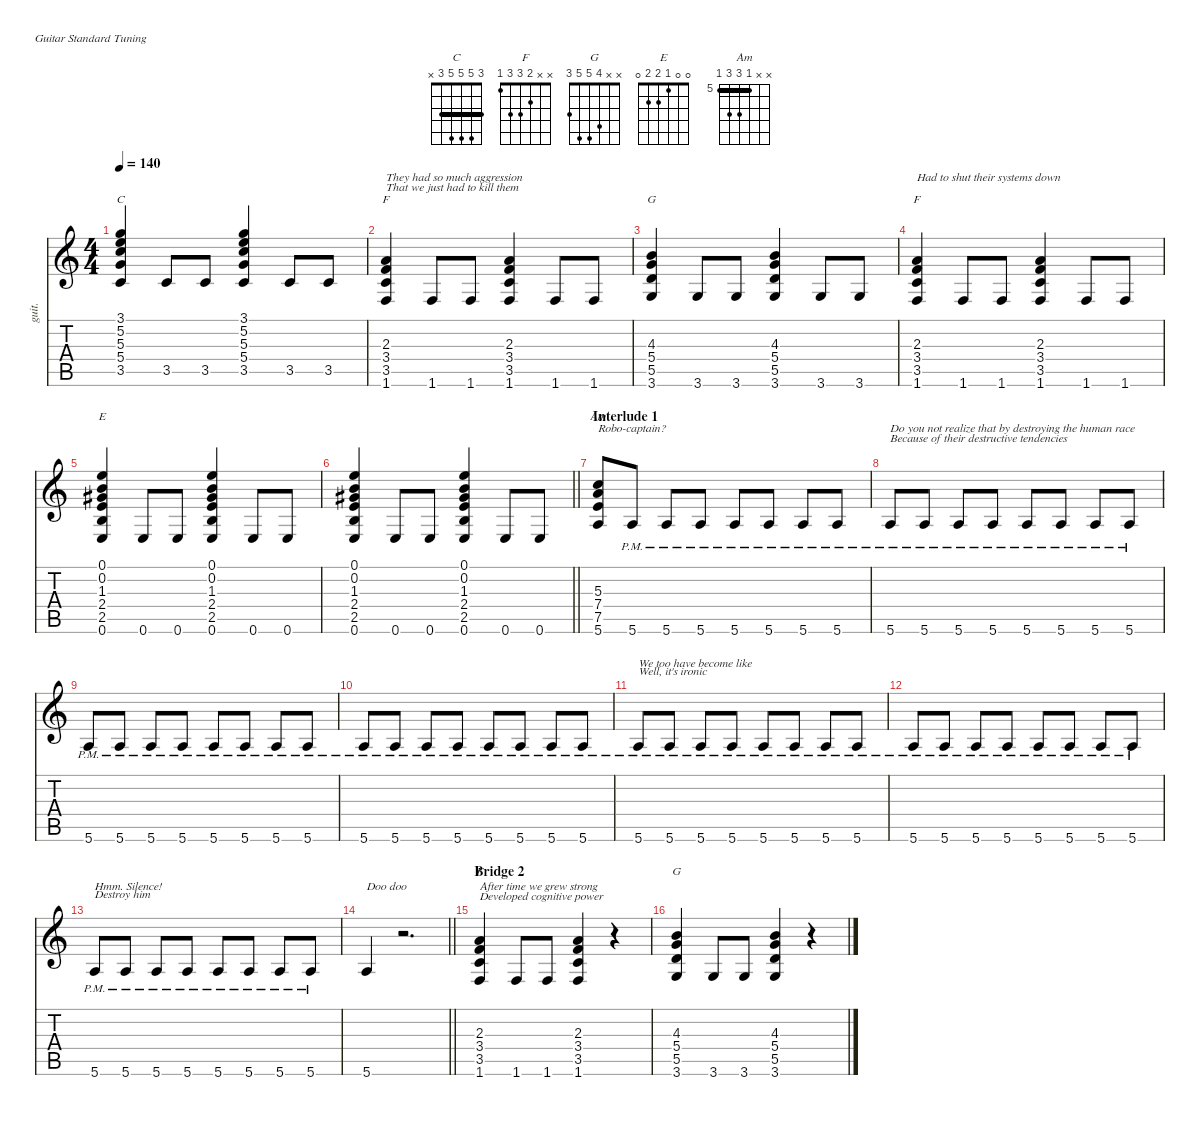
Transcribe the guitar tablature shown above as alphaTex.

\defaultSystemsLayout 4
\hideDynamics
\bracketExtendMode nobrackets
\otherSystemsTrackNameOrientation horizontal
\track ("Guitar1,2" "guit.") {defaultSystemsLayout 4 instrument acousticguitarnylon}
\staff {score tabs}
\tuning (E4 B3 G3 D3 A2 E2)
\chord ("C" 3 5 5 5 3 x) {showfingering false barre 3}
\chord ("F" x x 2 3 3 1) {showfingering false}
\chord ("G" x x 4 5 5 3) {showfingering false}
\chord ("E" 0 0 1 2 2 0) {showfingering false}
\chord ("Am" x x 5 7 7 5) {firstfret 5 showfingering false barre 5}
\ts (4 4)
\tempo 140
\clef g2
\ks aminor
(3.1 5.2 5.3 5.4 3.5).4{ch "C" dy f} 3.5.8 3.5.8 (3.1 5.2 5.3 5.4 3.5).4 3.5.8 3.5.8 |
(2.3 3.4 3.5 1.6).4{ch "F" txt "They had so much aggression\nThat we just had to kill them"} 1.6.8 1.6.8 (2.3 3.4 3.5 1.6).4 1.6.8 1.6.8 |
(4.3 5.4 5.5 3.6).4{ch "G"} 3.6.8 3.6.8 (4.3 5.4 5.5 3.6).4 3.6.8 3.6.8 |
(2.3 3.4 3.5 1.6).4{ch "F" txt "Had to shut their systems down"} 1.6.8 1.6.8 (2.3 3.4 3.5 1.6).4 1.6.8 1.6.8 |
(0.1 0.2 1.3{acc #} 2.4 2.5 0.6).4{ch "E"} 0.6.8{dy mf} 0.6.8 (0.1 0.2 1.3{acc #} 2.4 2.5 0.6).4{dy f} 0.6.8{dy mf} 0.6.8 |
\barLineRight lightlight
(0.1 0.2 1.3{acc #} 2.4 2.5 0.6).4{dy f} 0.6.8{dy mf} 0.6.8 (0.1 0.2 1.3{acc #} 2.4 2.5 0.6).4{dy f} 0.6.8{dy mf} 0.6.8 |
\section ("" "Interlude 1")
(7.4 7.5 5.6 5.3).8{ch "Am" txt "Robo-captain?" dy f} 5.6{pm}.8{dy mf} 5.6{pm}.8 5.6{pm}.8 5.6{pm}.8 5.6{pm}.8 5.6{pm}.8 5.6{pm}.8 |
5.6{pm}.8{txt "Do you not realize that by destroying the human race\nBecause of their destructive tendencies"} 5.6{pm}.8 5.6{pm}.8 5.6{pm}.8 5.6{pm}.8 5.6{pm}.8 5.6{pm}.8 5.6{pm}.8 |
5.6{pm}.8 5.6{pm}.8 5.6{pm}.8 5.6{pm}.8 5.6{pm}.8 5.6{pm}.8 5.6{pm}.8 5.6{pm}.8 |
5.6{pm}.8 5.6{pm}.8 5.6{pm}.8 5.6{pm}.8 5.6{pm}.8 5.6{pm}.8 5.6{pm}.8 5.6{pm}.8 |
5.6{pm}.8{txt "We too have become like\nWell, it's ironic"} 5.6{pm}.8 5.6{pm}.8 5.6{pm}.8 5.6{pm}.8 5.6{pm}.8 5.6{pm}.8 5.6{pm}.8 |
5.6{pm}.8 5.6{pm}.8 5.6{pm}.8 5.6{pm}.8 5.6{pm}.8 5.6{pm}.8 5.6{pm}.8 5.6{pm}.8 |
5.6{pm}.8{txt "Hmm. Silence! \nDestroy him"} 5.6{pm}.8 5.6{pm}.8 5.6{pm}.8 5.6{pm}.8 5.6{pm}.8 5.6{pm}.8 5.6{pm}.8 |
\barLineRight lightlight
5.6.4{txt "Doo doo"} r.2{d} |
\section ("" "Bridge 2")
(2.3 3.4 3.5 1.6).4{ch "F" txt "After time we grew strong\nDeveloped cognitive power" dy f} 1.6.8 1.6.8 (2.3 3.4 3.5 1.6).4 r.4 |
(4.3 5.4 5.5 3.6).4{ch "G"} 3.6.8 3.6.8 (4.3 5.4 5.5 3.6).4 r.4
